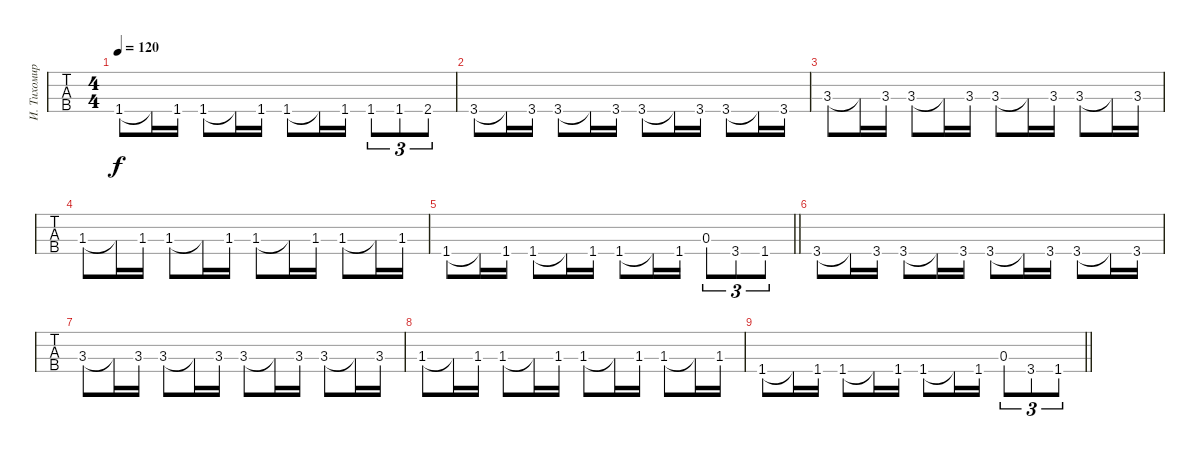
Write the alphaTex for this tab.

\track ("И. Тихомиров" "И. Тихомир") {instrument electricbassfinger}
\staff {tabs}
\tuning (G2 D2 A1 E1) {hide}
\ts (4 4)
\tempo 120
\clef f4
\ks c
1.4.8{dy f} 1.4{t}.16 1.4.16 1.4.8 1.4{t}.16 1.4.16 1.4.8 1.4{t}.16 1.4.16 1.4.8{tu (3 2)} 1.4.8{tu (3 2)} 2.4.8{tu (3 2)} |
3.4.8 3.4{t}.16 3.4.16 3.4.8 3.4{t}.16 3.4.16 3.4.8 3.4{t}.16 3.4.16 3.4.8 3.4{t}.16 3.4.16 |
3.3.8 3.3{t}.16 3.3.16 3.3.8 3.3{t}.16 3.3.16 3.3.8 3.3{t}.16 3.3.16 3.3.8 3.3{t}.16 3.3.16 |
1.3.8 1.3{t}.16 1.3.16 1.3.8 1.3{t}.16 1.3.16 1.3.8 1.3{t}.16 1.3.16 1.3.8 1.3{t}.16 1.3.16 |
\barLineRight lightlight
1.4.8 1.4{t}.16 1.4.16 1.4.8 1.4{t}.16 1.4.16 1.4.8 1.4{t}.16 1.4.16 0.3.8{tu (3 2)} 3.4.8{tu (3 2)} 1.4.8{tu (3 2)} |
3.4.8 3.4{t}.16 3.4.16 3.4.8 3.4{t}.16 3.4.16 3.4.8 3.4{t}.16 3.4.16 3.4.8 3.4{t}.16 3.4.16 |
3.3.8 3.3{t}.16 3.3.16 3.3.8 3.3{t}.16 3.3.16 3.3.8 3.3{t}.16 3.3.16 3.3.8 3.3{t}.16 3.3.16 |
1.3.8 1.3{t}.16 1.3.16 1.3.8 1.3{t}.16 1.3.16 1.3.8 1.3{t}.16 1.3.16 1.3.8 1.3{t}.16 1.3.16 |
\barLineRight lightlight
1.4.8 1.4{t}.16 1.4.16 1.4.8 1.4{t}.16 1.4.16 1.4.8 1.4{t}.16 1.4.16 0.3.8{tu (3 2)} 3.4.8{tu (3 2)} 1.4.8{tu (3 2)}
